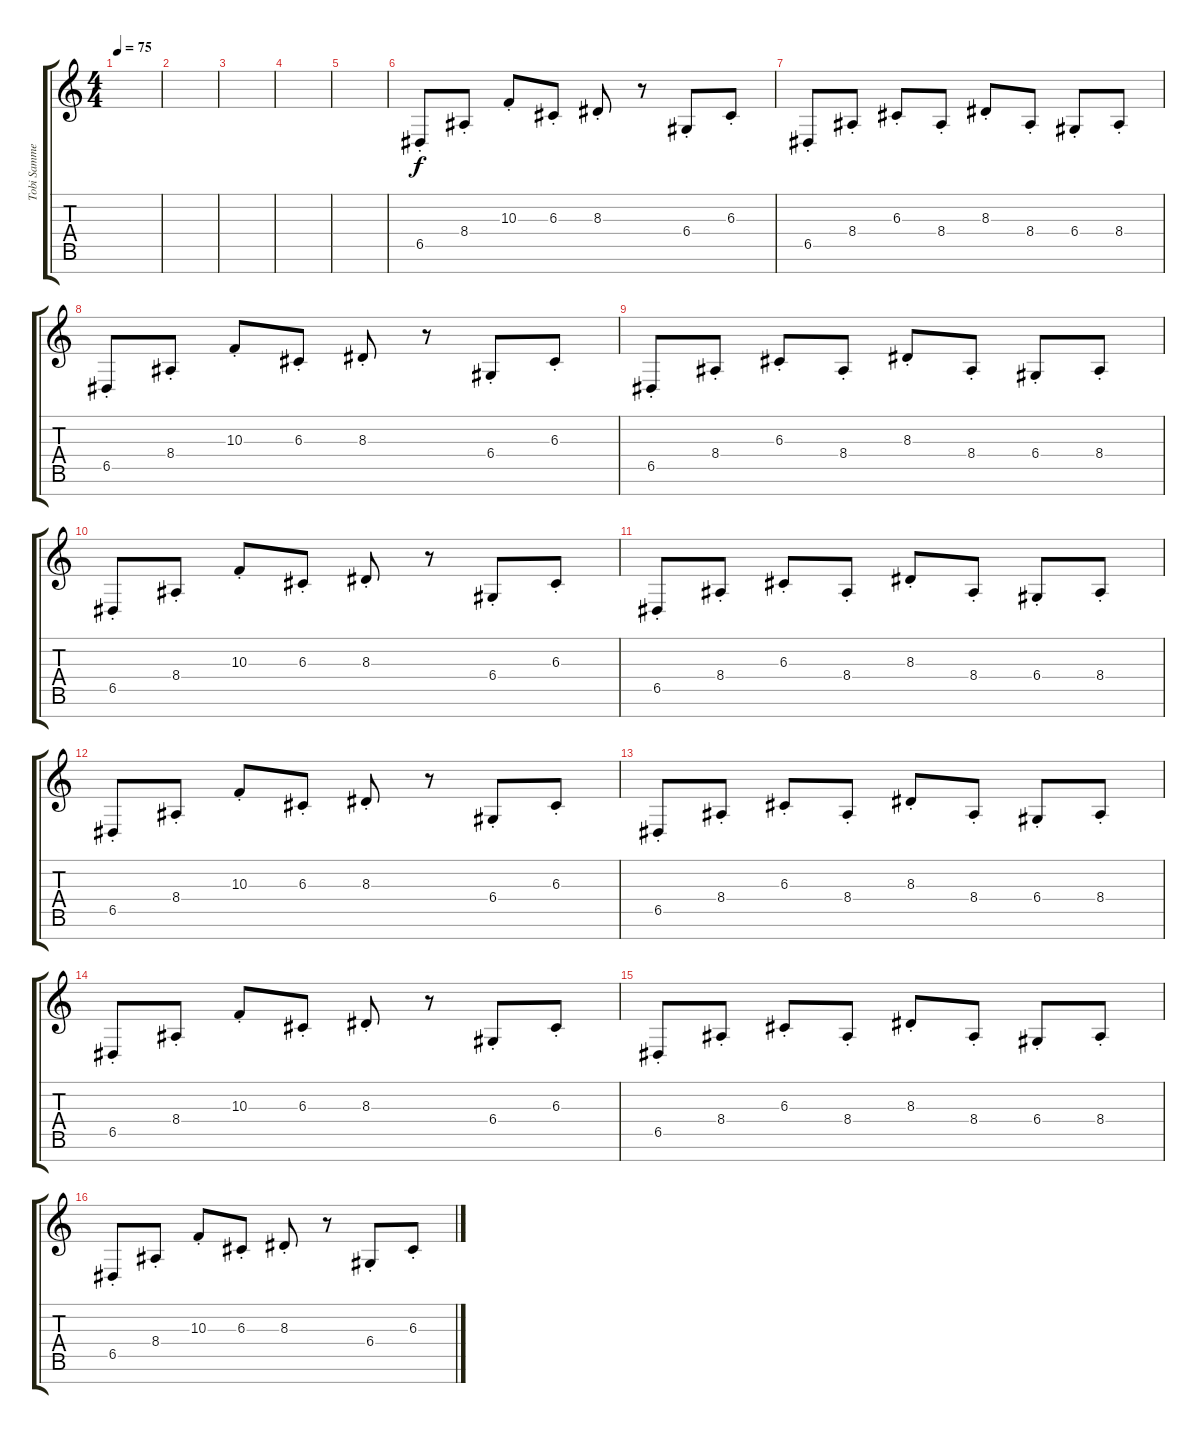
\track ("Tobi Sammet - Leads" "Tobi Samme") {instrument lead2sawtooth}
\staff {score tabs}
\tuning (E4 B3 G3 D3 A2 E2 B1) {hide}
\ts (4 4)
\tempo 75
\clef g2
\ks c
|
|
|
|
|
6.5{st}.8{dy f volume 13 instrument stringensemble1} 8.4{st}.8 10.3{st}.8 6.3{st}.8 8.3{st}.8 r.8 6.4{st}.8 6.3{st}.8 |
6.5{st}.8 8.4{st}.8 6.3{st}.8 8.4{st}.8 8.3{st}.8 8.4{st}.8 6.4{st}.8 8.4{st}.8 |
6.5{st}.8 8.4{st}.8 10.3{st}.8 6.3{st}.8 8.3{st}.8 r.8 6.4{st}.8 6.3{st}.8 |
6.5{st}.8 8.4{st}.8 6.3{st}.8 8.4{st}.8 8.3{st}.8 8.4{st}.8 6.4{st}.8 8.4{st}.8 |
6.5{st}.8 8.4{st}.8 10.3{st}.8 6.3{st}.8 8.3{st}.8 r.8 6.4{st}.8 6.3{st}.8 |
6.5{st}.8 8.4{st}.8 6.3{st}.8 8.4{st}.8 8.3{st}.8 8.4{st}.8 6.4{st}.8 8.4{st}.8 |
6.5{st}.8 8.4{st}.8 10.3{st}.8 6.3{st}.8 8.3{st}.8 r.8 6.4{st}.8 6.3{st}.8 |
6.5{st}.8{volume 16} 8.4{st}.8 6.3{st}.8 8.4{st}.8 8.3{st}.8 8.4{st}.8 6.4{st}.8 8.4{st}.8 |
6.5{st}.8 8.4{st}.8 10.3{st}.8 6.3{st}.8 8.3{st}.8 r.8 6.4{st}.8 6.3{st}.8 |
6.5{st}.8 8.4{st}.8 6.3{st}.8 8.4{st}.8 8.3{st}.8 8.4{st}.8 6.4{st}.8 8.4{st}.8 |
6.5{st}.8 8.4{st}.8 10.3{st}.8 6.3{st}.8 8.3{st}.8 r.8 6.4{st}.8 6.3{st}.8
